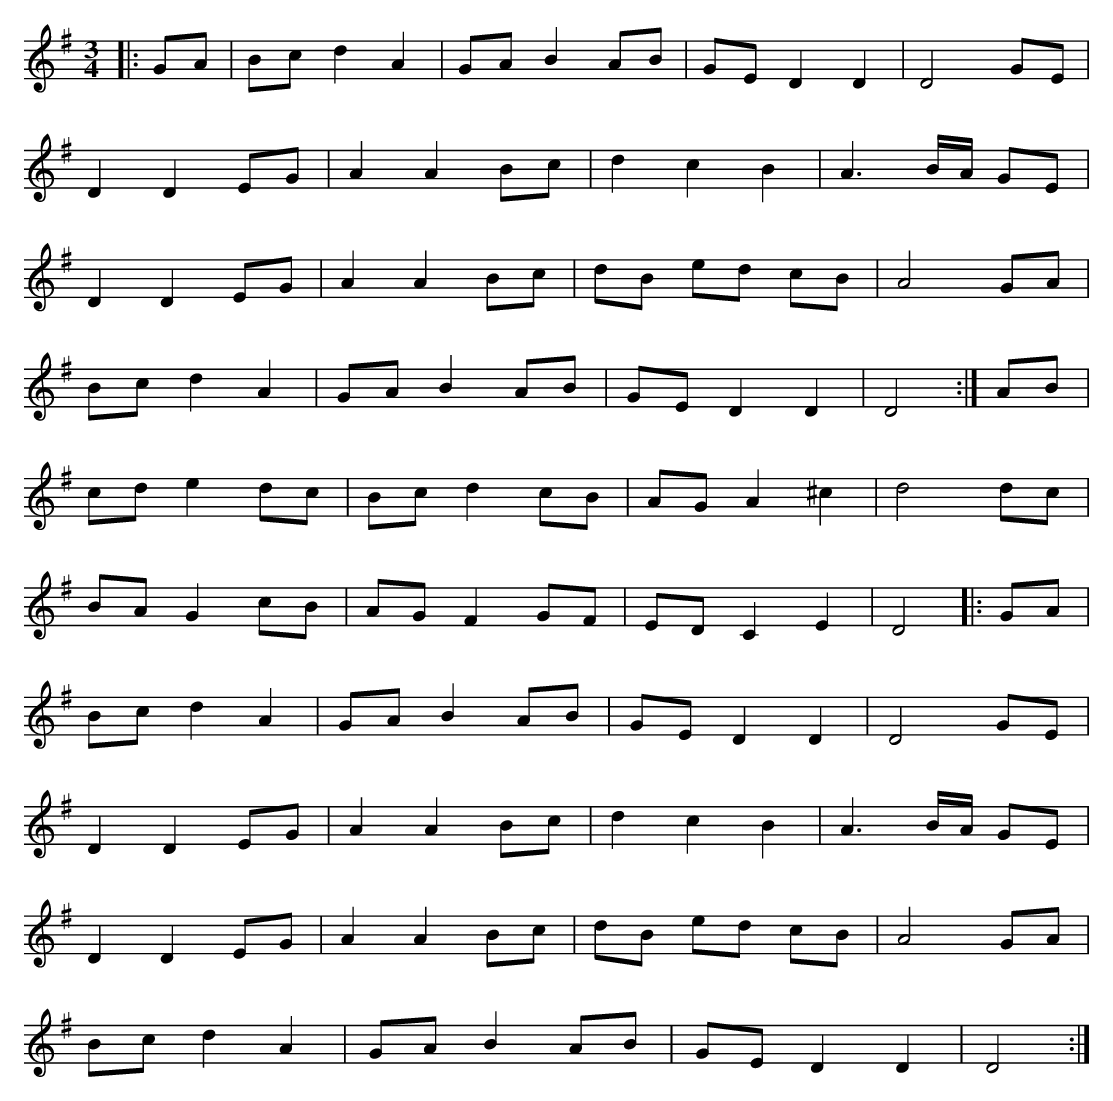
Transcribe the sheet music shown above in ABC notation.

X:1
M:3/4
K:G
|:GA|Bcd2A2|GAB2AB|GED2D2|D4GE|
D2D2EG|A2A2Bc|d2c2B2|A3B/A/ GE|
D2D2EG|A2A2Bc|dB ed cB|A4GA|
Bc d2A2|GA B2 AB|GE D2D2|D4:|AB|
cd e2 dc|Bc d2cB|AG A2^c2|d4dc|
BA G2cB|AG F2GF|EDC2E2|D4|:GA|
Bcd2A2|GAB2AB|GED2D2|D4GE|
D2D2EG|A2A2Bc|d2c2B2|A3B/A/ GE|
D2D2EG|A2A2Bc|dB ed cB|A4GA|
Bc d2A2|GA B2 AB|GE D2D2|D4:|
